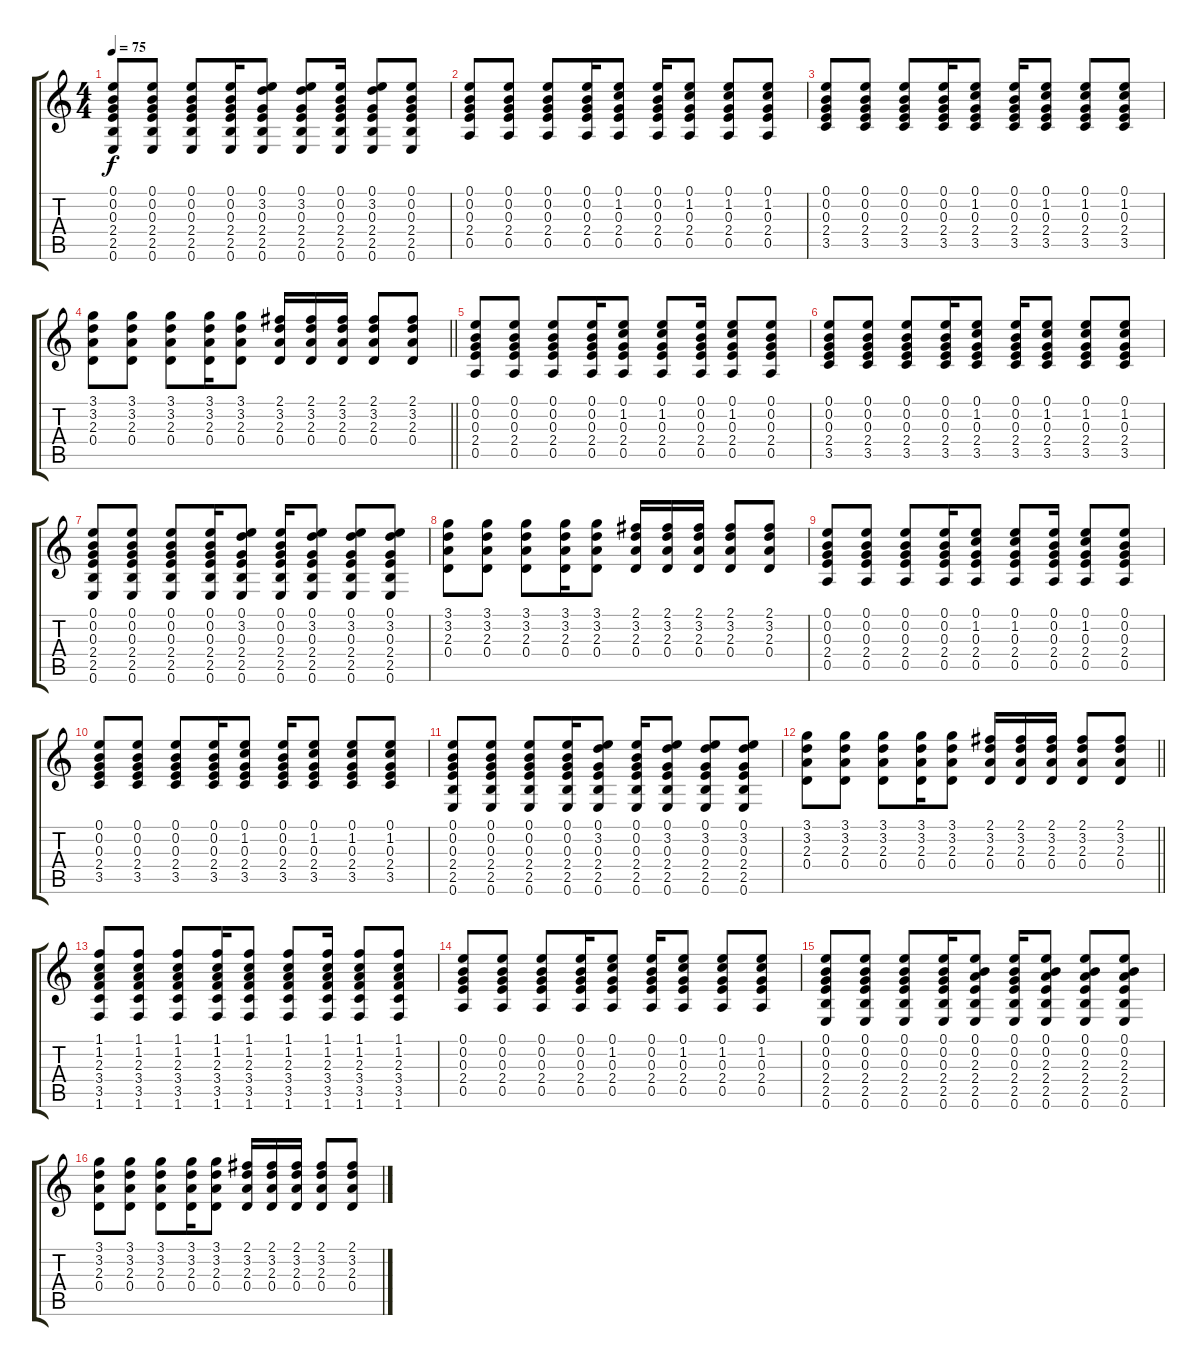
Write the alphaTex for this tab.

\track "" {instrument acousticguitarnylon}
\staff {score tabs}
\tuning (E4 B3 G3 D3 A2 E2) {hide}
\ts (4 4)
\tempo 75
\clef g2
\ks c
(0.1 0.2 0.3 2.4 2.5 0.6).8{dy f} (0.1 0.2 0.3 2.4 2.5 0.6).8 (0.1 0.2 0.3 2.4 2.5 0.6).8 (0.1 0.2 0.3 2.4 2.5 0.6).16 (0.1 3.2 0.3 2.4 2.5 0.6).8 (0.1 3.2 0.3 2.4 2.5 0.6).8 (0.1 0.2 0.3 2.4 2.5 0.6).16 (0.1 3.2 0.3 2.4 2.5 0.6).8 (0.1 0.2 0.3 2.4 2.5 0.6).8 |
(0.1 0.2 0.3 2.4 0.5).8 (0.1 0.2 0.3 2.4 0.5).8 (0.1 0.2 0.3 2.4 0.5).8 (0.1 0.2 0.3 2.4 0.5).16 (0.1 1.2 0.3 2.4 0.5).8 (0.1 0.2 0.3 2.4 0.5).16 (0.1 1.2 0.3 2.4 0.5).8 (0.1 1.2 0.3 2.4 0.5).8 (0.1 1.2 0.3 2.4 0.5).8 |
(0.1 0.2 0.3 2.4 3.5).8 (0.1 0.2 0.3 2.4 3.5).8 (0.1 0.2 0.3 2.4 3.5).8 (0.1 0.2 0.3 2.4 3.5).16 (0.1 1.2 0.3 2.4 3.5).8 (0.1 0.2 0.3 2.4 3.5).16 (0.1 1.2 0.3 2.4 3.5).8 (0.1 1.2 0.3 2.4 3.5).8 (0.1 1.2 0.3 2.4 3.5).8 |
\barLineRight lightlight
(3.1 3.2 2.3 0.4).8 (3.1 3.2 2.3 0.4).8 (3.1 3.2 2.3 0.4).8 (3.1 3.2 2.3 0.4).16 (3.1 3.2 2.3 0.4).8 (2.1 3.2 2.3 0.4).16 (2.1 3.2 2.3 0.4).16 (2.1 3.2 2.3 0.4).16 (2.1 3.2 2.3 0.4).8 (2.1 3.2 2.3 0.4).8 |
\section ("" "")
(0.1 0.2 0.3 2.4 0.5).8 (0.1 0.2 0.3 2.4 0.5).8 (0.1 0.2 0.3 2.4 0.5).8 (0.1 0.2 0.3 2.4 0.5).16 (0.1 1.2 0.3 2.4 0.5).8 (0.1 1.2 0.3 2.4 0.5).8 (0.1 0.2 0.3 2.4 0.5).16 (0.1 1.2 0.3 2.4 0.5).8 (0.1 0.2 0.3 2.4 0.5).8 |
(0.1 0.2 0.3 2.4 3.5).8 (0.1 0.2 0.3 2.4 3.5).8 (0.1 0.2 0.3 2.4 3.5).8 (0.1 0.2 0.3 2.4 3.5).16 (0.1 1.2 0.3 2.4 3.5).8 (0.1 0.2 0.3 2.4 3.5).16 (0.1 1.2 0.3 2.4 3.5).8 (0.1 1.2 0.3 2.4 3.5).8 (0.1 1.2 0.3 2.4 3.5).8 |
(0.1 0.2 0.3 2.4 2.5 0.6).8 (0.1 0.2 0.3 2.4 2.5 0.6).8 (0.1 0.2 0.3 2.4 2.5 0.6).8 (0.1 0.2 0.3 2.4 2.5 0.6).16 (0.1 3.2 0.3 2.4 2.5 0.6).8 (0.1 0.2 0.3 2.4 2.5 0.6).16 (0.1 3.2 0.3 2.4 2.5 0.6).8 (0.1 3.2 0.3 2.4 2.5 0.6).8 (0.1 3.2 0.3 2.4 2.5 0.6).8 |
(3.1 3.2 2.3 0.4).8 (3.1 3.2 2.3 0.4).8 (3.1 3.2 2.3 0.4).8 (3.1 3.2 2.3 0.4).16 (3.1 3.2 2.3 0.4).8 (2.1 3.2 2.3 0.4).16 (2.1 3.2 2.3 0.4).16 (2.1 3.2 2.3 0.4).16 (2.1 3.2 2.3 0.4).8 (2.1 3.2 2.3 0.4).8 |
(0.1 0.2 0.3 2.4 0.5).8 (0.1 0.2 0.3 2.4 0.5).8 (0.1 0.2 0.3 2.4 0.5).8 (0.1 0.2 0.3 2.4 0.5).16 (0.1 1.2 0.3 2.4 0.5).8 (0.1 1.2 0.3 2.4 0.5).8 (0.1 0.2 0.3 2.4 0.5).16 (0.1 1.2 0.3 2.4 0.5).8 (0.1 0.2 0.3 2.4 0.5).8 |
(0.1 0.2 0.3 2.4 3.5).8 (0.1 0.2 0.3 2.4 3.5).8 (0.1 0.2 0.3 2.4 3.5).8 (0.1 0.2 0.3 2.4 3.5).16 (0.1 1.2 0.3 2.4 3.5).8 (0.1 0.2 0.3 2.4 3.5).16 (0.1 1.2 0.3 2.4 3.5).8 (0.1 1.2 0.3 2.4 3.5).8 (0.1 1.2 0.3 2.4 3.5).8 |
(0.1 0.2 0.3 2.4 2.5 0.6).8 (0.1 0.2 0.3 2.4 2.5 0.6).8 (0.1 0.2 0.3 2.4 2.5 0.6).8 (0.1 0.2 0.3 2.4 2.5 0.6).16 (0.1 3.2 0.3 2.4 2.5 0.6).8 (0.1 0.2 0.3 2.4 2.5 0.6).16 (0.1 3.2 0.3 2.4 2.5 0.6).8 (0.1 3.2 0.3 2.4 2.5 0.6).8 (0.1 3.2 0.3 2.4 2.5 0.6).8 |
\barLineRight lightlight
(3.1 3.2 2.3 0.4).8 (3.1 3.2 2.3 0.4).8 (3.1 3.2 2.3 0.4).8 (3.1 3.2 2.3 0.4).16 (3.1 3.2 2.3 0.4).8 (2.1 3.2 2.3 0.4).16 (2.1 3.2 2.3 0.4).16 (2.1 3.2 2.3 0.4).16 (2.1 3.2 2.3 0.4).8 (2.1 3.2 2.3 0.4).8 |
\section ("" "")
(1.1 1.2 2.3 3.4 3.5 1.6).8 (1.1 1.2 2.3 3.4 3.5 1.6).8 (1.1 1.2 2.3 3.4 3.5 1.6).8 (1.1 1.2 2.3 3.4 3.5 1.6).16 (1.1 1.2 2.3 3.4 3.5 1.6).8 (1.1 1.2 2.3 3.4 3.5 1.6).8 (1.1 1.2 2.3 3.4 3.5 1.6).16 (1.1 1.2 2.3 3.4 3.5 1.6).8 (1.1 1.2 2.3 3.4 3.5 1.6).8 |
(0.1 0.2 0.3 2.4 0.5).8 (0.1 0.2 0.3 2.4 0.5).8 (0.1 0.2 0.3 2.4 0.5).8 (0.1 0.2 0.3 2.4 0.5).16 (0.1 1.2 0.3 2.4 0.5).8 (0.1 0.2 0.3 2.4 0.5).16 (0.1 1.2 0.3 2.4 0.5).8 (0.1 1.2 0.3 2.4 0.5).8 (0.1 1.2 0.3 2.4 0.5).8 |
(0.1 0.2 0.3 2.4 2.5 0.6).8 (0.1 0.2 0.3 2.4 2.5 0.6).8 (0.1 0.2 0.3 2.4 2.5 0.6).8 (0.1 0.2 0.3 2.4 2.5 0.6).16 (0.1 0.2 2.3 2.4 2.5 0.6).8 (0.1 0.2 0.3 2.4 2.5 0.6).16 (0.1 0.2 2.3 2.4 2.5 0.6).8 (0.1 0.2 2.3 2.4 2.5 0.6).8 (0.1 0.2 2.3 2.4 2.5 0.6).8 |
(3.1 3.2 2.3 0.4).8 (3.1 3.2 2.3 0.4).8 (3.1 3.2 2.3 0.4).8 (3.1 3.2 2.3 0.4).16 (3.1 3.2 2.3 0.4).8 (2.1 3.2 2.3 0.4).16 (2.1 3.2 2.3 0.4).16 (2.1 3.2 2.3 0.4).16 (2.1 3.2 2.3 0.4).8 (2.1 3.2 2.3 0.4).8
